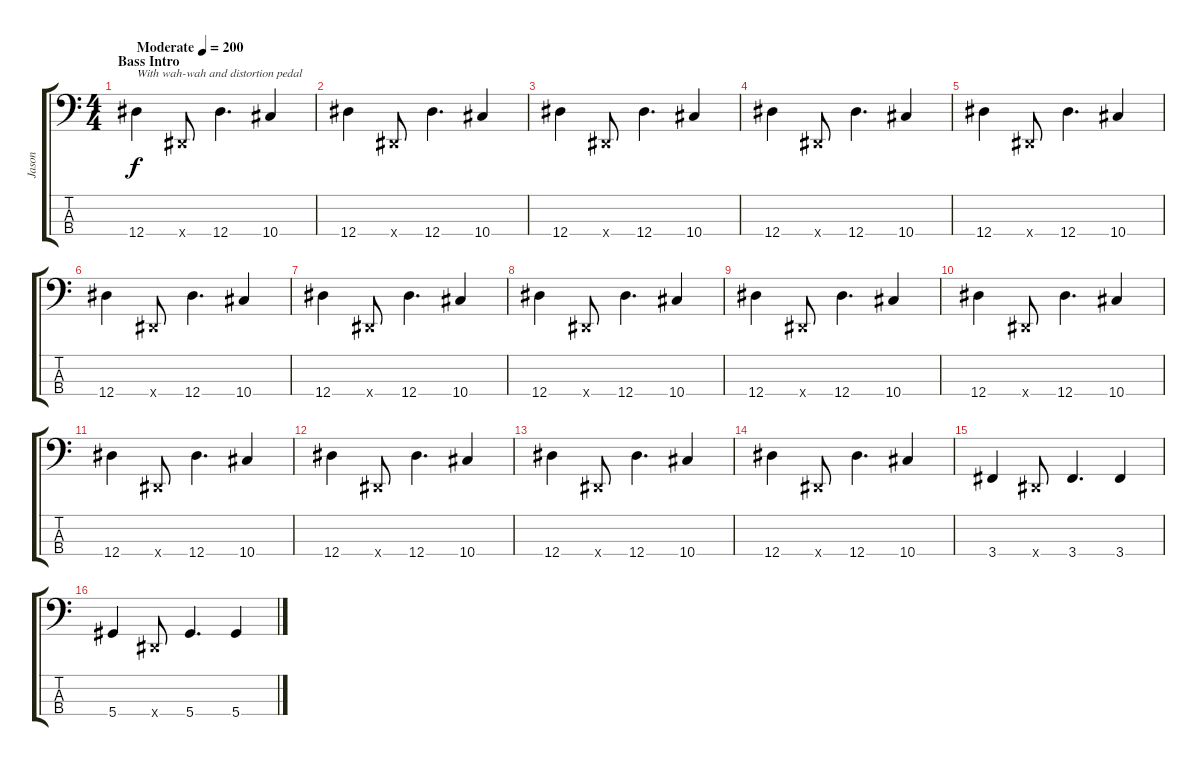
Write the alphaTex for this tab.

\track ("Jason" "Jason") {instrument distortionguitar}
\staff {score tabs}
\tuning (Gb2 Db2 Ab1 Eb1) {hide}
\ts (4 4)
\section ("" "Bass Intro")
\tempo (200 "Moderate")
\clef f4
\ks c
12.4.4{txt "With wah-wah and distortion pedal" dy f instrument distortionguitar} 0.4{x}.8 12.4.4{d} 10.4.4 |
12.4.4 0.4{x}.8 12.4.4{d} 10.4.4 |
12.4.4 0.4{x}.8 12.4.4{d} 10.4.4 |
12.4.4 0.4{x}.8 12.4.4{d} 10.4.4 |
12.4.4 0.4{x}.8 12.4.4{d} 10.4.4 |
12.4.4 0.4{x}.8 12.4.4{d} 10.4.4 |
12.4.4 0.4{x}.8 12.4.4{d} 10.4.4 |
12.4.4 0.4{x}.8 12.4.4{d} 10.4.4 |
12.4.4 0.4{x}.8 12.4.4{d} 10.4.4 |
12.4.4 0.4{x}.8 12.4.4{d} 10.4.4 |
12.4.4 0.4{x}.8 12.4.4{d} 10.4.4 |
12.4.4 0.4{x}.8 12.4.4{d} 10.4.4 |
12.4.4 0.4{x}.8 12.4.4{d} 10.4.4 |
12.4.4 0.4{x}.8 12.4.4{d} 10.4.4 |
3.4.4 0.4{x}.8 3.4.4{d} 3.4.4 |
5.4.4 0.4{x}.8 5.4.4{d} 5.4.4
